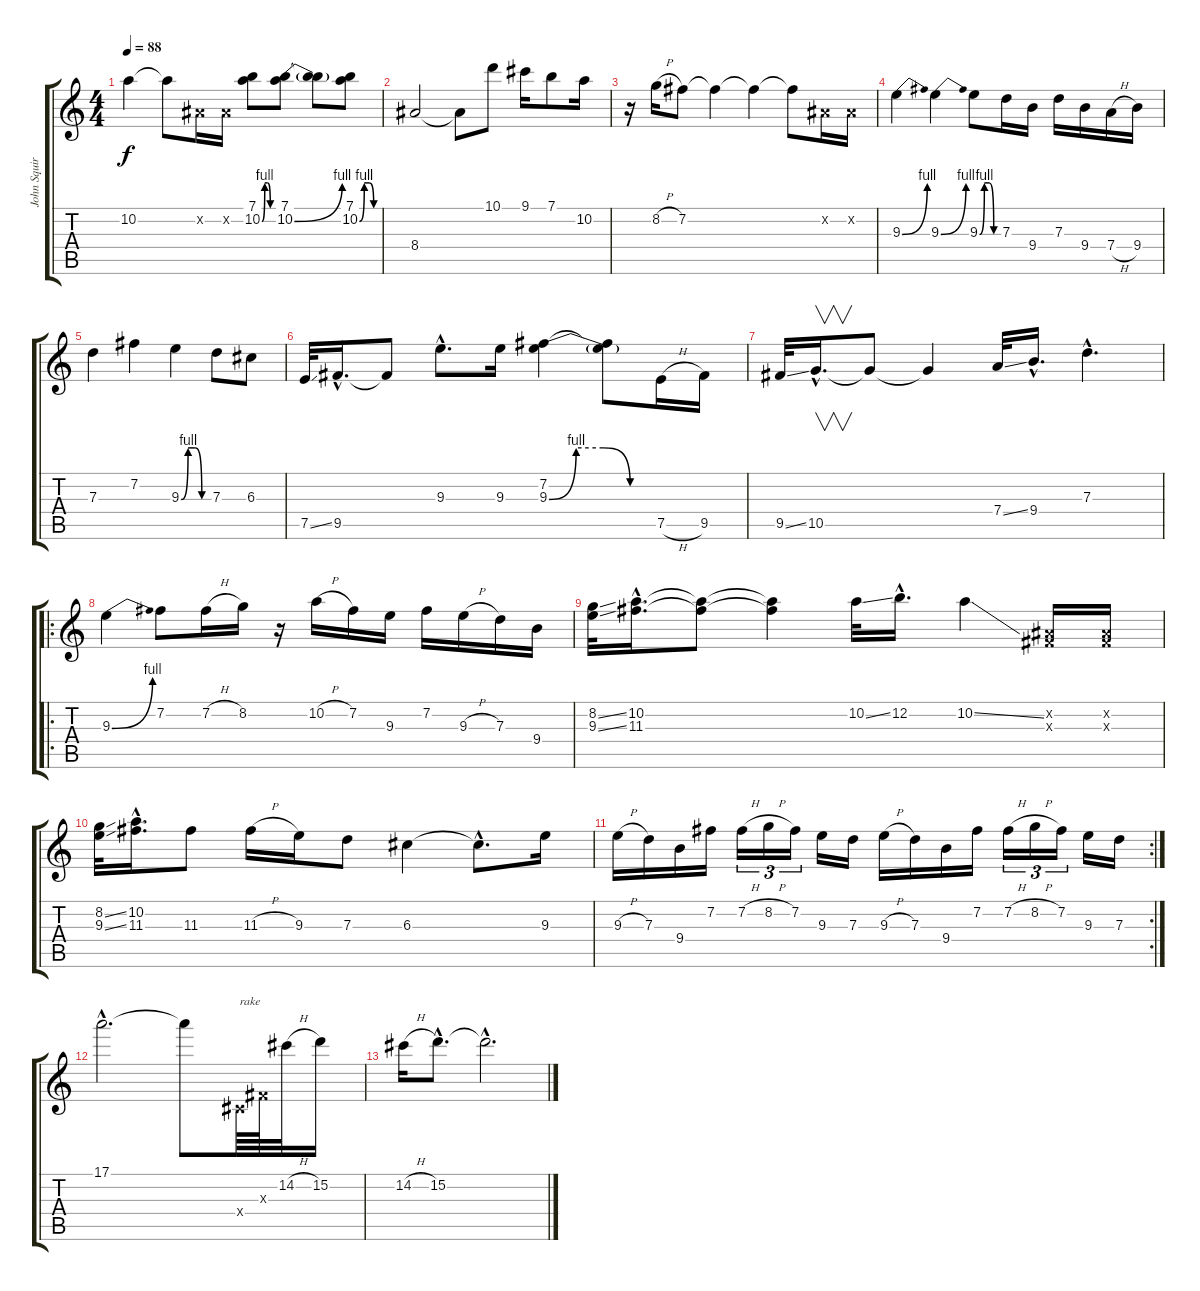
\track ("John Squire (Disto Gtr)" "John Squir") {instrument distortionguitar}
\staff {score tabs}
\tuning (E4 B3 G3 D3 A2 E2) {hide}
\ts (4 4)
\tempo 88
\clef g2
\ks c
10.2.4{dy f} 10.2{t}.8 -1.2{x}.16 -1.2{x}.16 (7.1 10.2{be (custom 0 0 15 4 30 4 45 0 60 0)}).8 (7.1 10.2{be (bend 0 0 60 4)}).8 (7.1{t} 10.2{t}).8 (7.1 10.2{be (custom 0 0 15 4 30 4 45 0 60 0)}).8 |
8.4.2 8.4{t}.8 10.1.8 9.1.16 7.1.8 10.2.16 |
r.16 8.2{h}.16 7.2.8 7.2{t}.4 7.2{t}.4 7.2{t}.8 -1.2{x}.16 -1.2{x}.16 |
9.3{be (bend 0 0 60 4)}.4 9.3{be (bend 0 0 60 4)}.4 9.3{be (custom 0 0 15 4 30 4 45 0 60 0)}.8 7.3.16 9.4.16 7.3.16 9.4.16 7.4{h}.16 9.4.16 |
7.3.4 7.2.4 9.3{be (custom 0 0 15 4 30 4 45 0 60 0)}.4 7.3.8 6.3.8 |
7.5{ss}.32 9.5{hac}.16{d} 9.5{t}.8 9.3{hac}.8{d} 9.3.16 (7.2 9.3{be (custom 0 0 15 4 30 4 45 0 60 0)}).4 (7.2{t} 9.3{t}).8 7.5{h}.16 9.5.16 |
9.5{ss}.32 10.5{hac}.16{v d} 10.5{t}.8 10.5{t}.4 7.4{ss}.32 9.4{hac}.16{d} 7.3{hac}.4{d} |
\ro
9.3{be (bend 0 0 60 4)}.4 7.2.8 7.2{h}.16 8.2.16 r.16 10.2{h}.16 7.2.16 9.3.16 7.2.16 9.3{h}.16 7.3.16 9.4.16 |
(8.2{ss} 9.3{ss}).32 (10.2{hac} 11.3{hac}).16{d} (10.2{t} 11.3{t}).8 (10.2{t} 11.3{t}).4 10.2{ss}.32 12.2{hac}.16{d} 10.2{ss}.4 (-1.2{x} -1.3{x}).16 (-1.2{x} -1.3{x}).16 |
(8.2{ss} 9.3{ss}).32 (10.2{hac} 11.3{hac}).16{d} 11.3.8 11.3{h}.16 9.3.16 7.3.8 6.3.4 6.3{hac t}.8{d} 9.3.16 |
\rc 2
9.3{h}.16 7.3.16 9.4.16 7.2.16 7.2{h}.16{tu (3 2)} 8.2{h}.16{tu (3 2)} 7.2.16{tu (3 2)} 9.3.16 7.3.16 9.3{h}.16 7.3.16 9.4.16 7.2.16 7.2{h}.16{tu (3 2)} 8.2{h}.16{tu (3 2)} 7.2.16{tu (3 2)} 9.3.16 7.3.16 |
17.1{hac}.2{d} 17.1{t}.8 -1.4{x}.64{txt "rake"} -1.3{x}.64 14.2{h}.32 15.2.16 |
14.2{h}.16 15.2{hac}.8{d} 15.2{hac t}.2{d}
